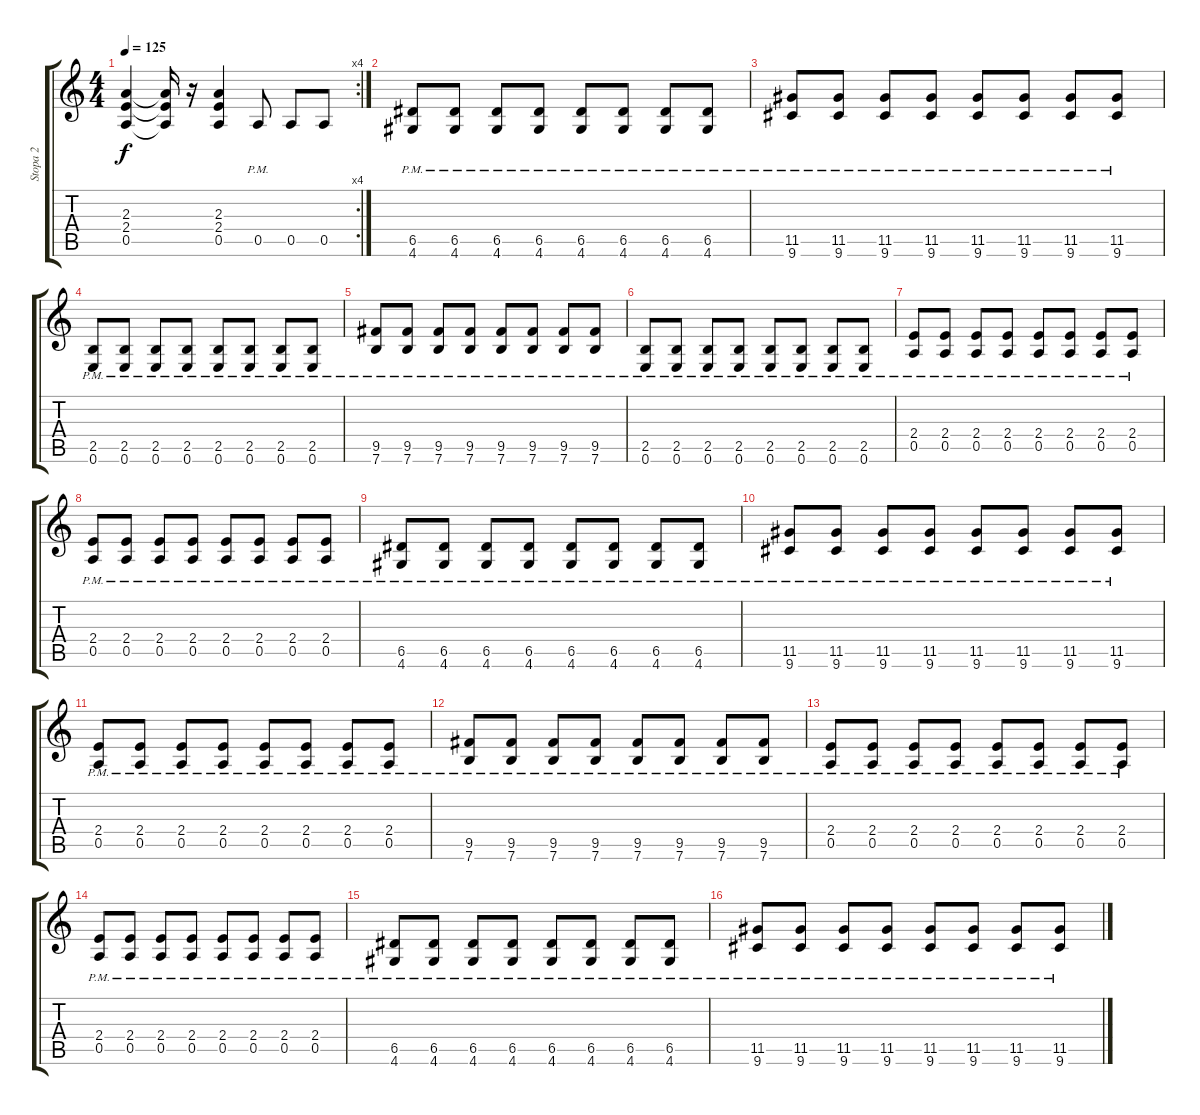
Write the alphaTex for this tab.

\track ("Stopa 2" "Stopa 2") {instrument distortionguitar}
\staff {score tabs}
\tuning (E4 B3 G3 D3 A2 E2) {hide}
\rc 4
\ts (4 4)
\tempo 125
\clef g2
\ks c
(2.3 2.4 0.5).4{dy f} (2.3{t} 2.4{t} 0.5{t}).16 r.16 (2.3 2.4 0.5).4 0.5{pm}.8 0.5.8 0.5.8 |
(6.5{pm} 4.6{pm}).8 (6.5{pm} 4.6{pm}).8 (6.5{pm} 4.6{pm}).8 (6.5{pm} 4.6{pm}).8 (6.5{pm} 4.6{pm}).8 (6.5{pm} 4.6{pm}).8 (6.5{pm} 4.6{pm}).8 (6.5{pm} 4.6{pm}).8 |
(11.5{pm} 9.6{pm}).8 (11.5{pm} 9.6{pm}).8 (11.5{pm} 9.6{pm}).8 (11.5{pm} 9.6{pm}).8 (11.5{pm} 9.6{pm}).8 (11.5{pm} 9.6{pm}).8 (11.5{pm} 9.6{pm}).8 (11.5{pm} 9.6{pm}).8 |
(2.5{pm} 0.6{pm}).8 (2.5{pm} 0.6{pm}).8 (2.5{pm} 0.6{pm}).8 (2.5{pm} 0.6{pm}).8 (2.5{pm} 0.6{pm}).8 (2.5{pm} 0.6{pm}).8 (2.5{pm} 0.6{pm}).8 (2.5{pm} 0.6{pm}).8 |
(9.5{pm} 7.6{pm}).8 (9.5{pm} 7.6{pm}).8 (9.5{pm} 7.6{pm}).8 (9.5{pm} 7.6{pm}).8 (9.5{pm} 7.6{pm}).8 (9.5{pm} 7.6{pm}).8 (9.5{pm} 7.6{pm}).8 (9.5{pm} 7.6{pm}).8 |
(2.5{pm} 0.6{pm}).8 (2.5{pm} 0.6{pm}).8 (2.5{pm} 0.6{pm}).8 (2.5{pm} 0.6{pm}).8 (2.5{pm} 0.6{pm}).8 (2.5{pm} 0.6{pm}).8 (2.5{pm} 0.6{pm}).8 (2.5{pm} 0.6{pm}).8 |
(2.4{pm} 0.5{pm}).8 (2.4{pm} 0.5{pm}).8 (2.4{pm} 0.5{pm}).8 (2.4{pm} 0.5{pm}).8 (2.4{pm} 0.5{pm}).8 (2.4{pm} 0.5{pm}).8 (2.4{pm} 0.5{pm}).8 (2.4{pm} 0.5{pm}).8 |
(2.4{pm} 0.5{pm}).8 (2.4{pm} 0.5{pm}).8 (2.4{pm} 0.5{pm}).8 (2.4{pm} 0.5{pm}).8 (2.4{pm} 0.5{pm}).8 (2.4{pm} 0.5{pm}).8 (2.4{pm} 0.5{pm}).8 (2.4{pm} 0.5{pm}).8 |
(6.5{pm} 4.6{pm}).8 (6.5{pm} 4.6{pm}).8 (6.5{pm} 4.6{pm}).8 (6.5{pm} 4.6{pm}).8 (6.5{pm} 4.6{pm}).8 (6.5{pm} 4.6{pm}).8 (6.5{pm} 4.6{pm}).8 (6.5{pm} 4.6{pm}).8 |
(11.5{pm} 9.6{pm}).8 (11.5{pm} 9.6{pm}).8 (11.5{pm} 9.6{pm}).8 (11.5{pm} 9.6{pm}).8 (11.5{pm} 9.6{pm}).8 (11.5{pm} 9.6{pm}).8 (11.5{pm} 9.6{pm}).8 (11.5{pm} 9.6{pm}).8 |
(2.4{pm} 0.5{pm}).8 (2.4{pm} 0.5{pm}).8 (2.4{pm} 0.5{pm}).8 (2.4{pm} 0.5{pm}).8 (2.4{pm} 0.5{pm}).8 (2.4{pm} 0.5{pm}).8 (2.4{pm} 0.5{pm}).8 (2.4{pm} 0.5{pm}).8 |
(9.5{pm} 7.6{pm}).8 (9.5{pm} 7.6{pm}).8 (9.5{pm} 7.6{pm}).8 (9.5{pm} 7.6{pm}).8 (9.5{pm} 7.6{pm}).8 (9.5{pm} 7.6{pm}).8 (9.5{pm} 7.6{pm}).8 (9.5{pm} 7.6{pm}).8 |
(2.4{pm} 0.5{pm}).8 (2.4{pm} 0.5{pm}).8 (2.4{pm} 0.5{pm}).8 (2.4{pm} 0.5{pm}).8 (2.4{pm} 0.5{pm}).8 (2.4{pm} 0.5{pm}).8 (2.4{pm} 0.5{pm}).8 (2.4{pm} 0.5{pm}).8 |
(2.4{pm} 0.5{pm}).8 (2.4{pm} 0.5{pm}).8 (2.4{pm} 0.5{pm}).8 (2.4{pm} 0.5{pm}).8 (2.4{pm} 0.5{pm}).8 (2.4{pm} 0.5{pm}).8 (2.4{pm} 0.5{pm}).8 (2.4{pm} 0.5{pm}).8 |
(6.5{pm} 4.6{pm}).8 (6.5{pm} 4.6{pm}).8 (6.5{pm} 4.6{pm}).8 (6.5{pm} 4.6{pm}).8 (6.5{pm} 4.6{pm}).8 (6.5{pm} 4.6{pm}).8 (6.5{pm} 4.6{pm}).8 (6.5{pm} 4.6{pm}).8 |
(11.5{pm} 9.6{pm}).8 (11.5{pm} 9.6{pm}).8 (11.5{pm} 9.6{pm}).8 (11.5{pm} 9.6{pm}).8 (11.5{pm} 9.6{pm}).8 (11.5{pm} 9.6{pm}).8 (11.5{pm} 9.6{pm}).8 (11.5{pm} 9.6{pm}).8
